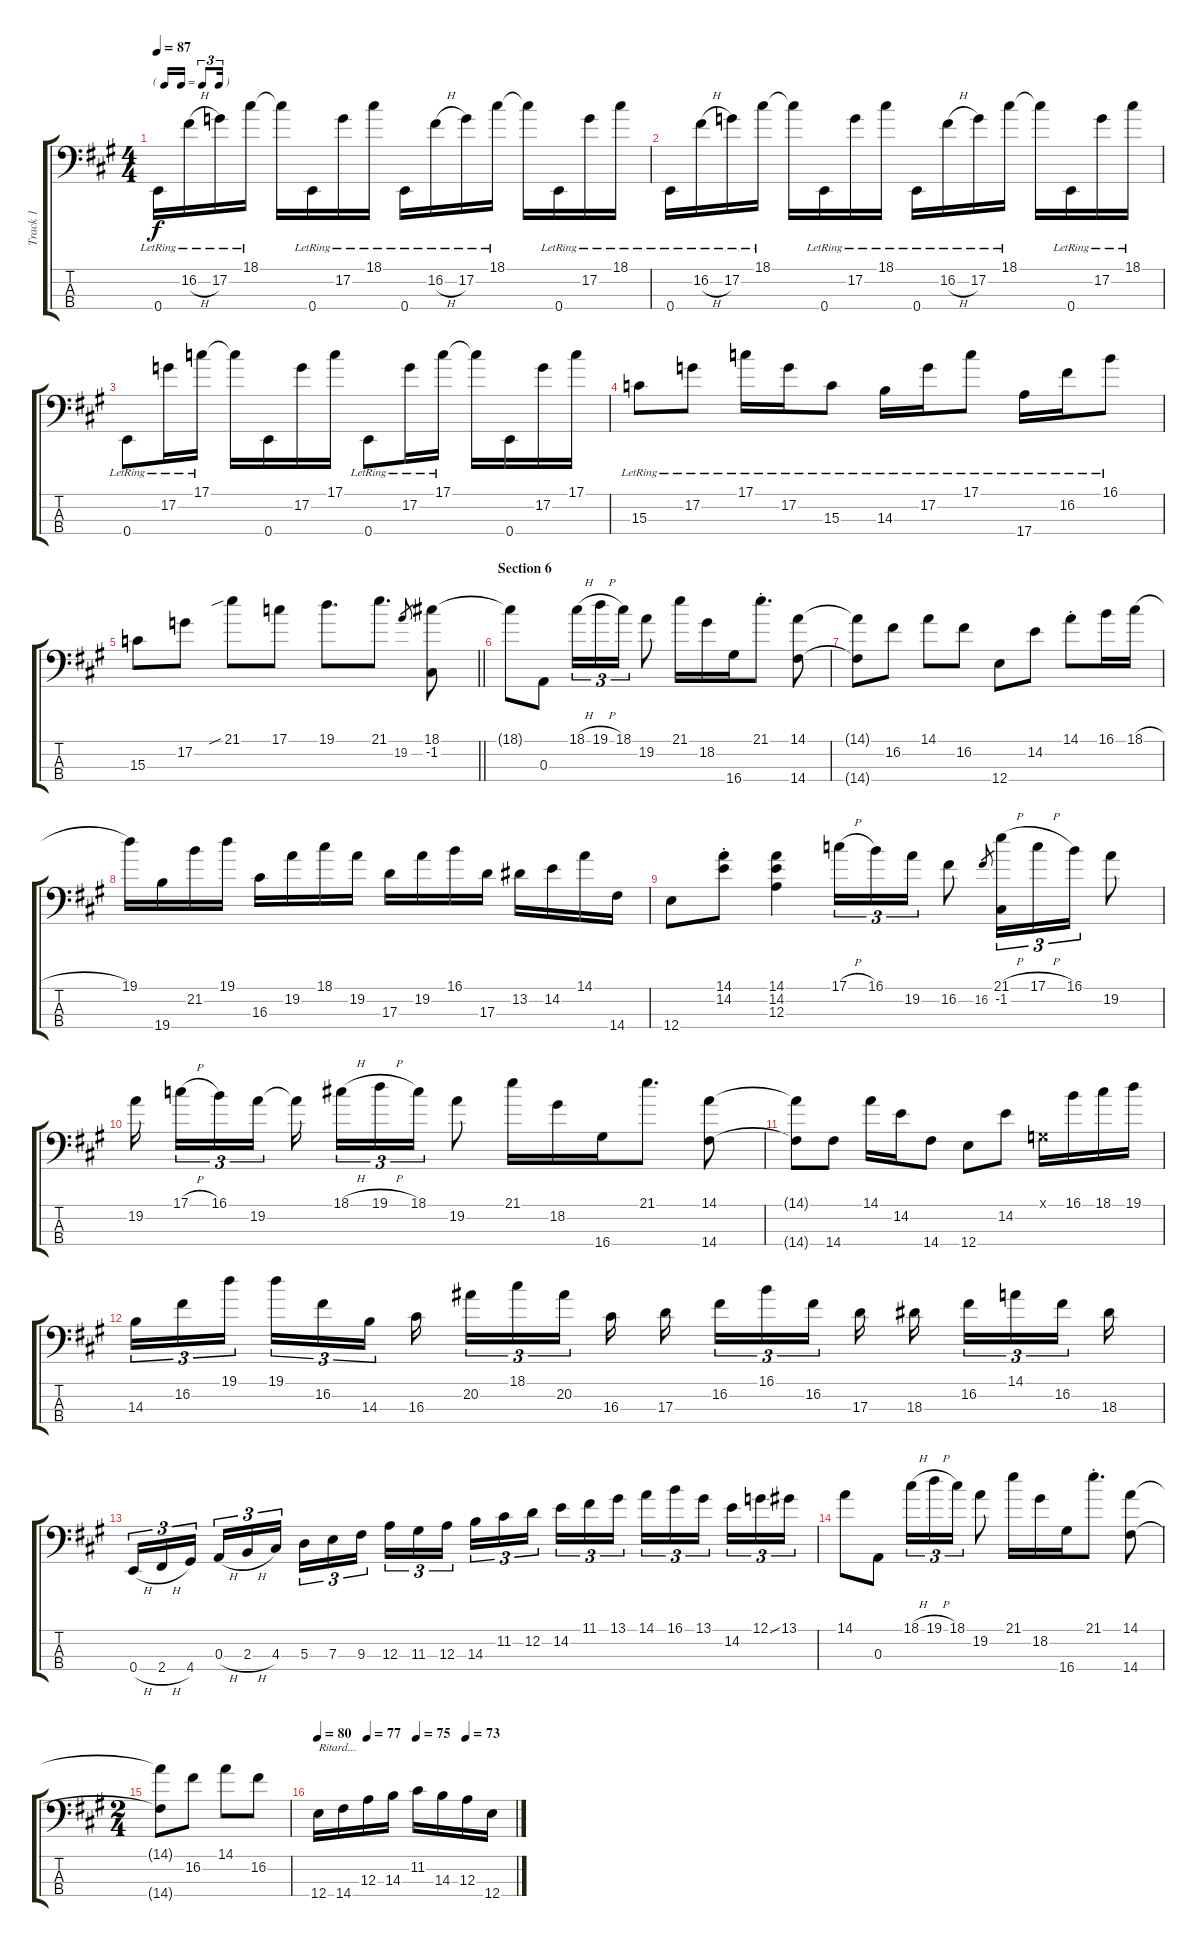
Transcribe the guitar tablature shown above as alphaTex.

\track ("Track 1" "Track 1") {instrument electricbassfinger}
\staff {score tabs}
\tuning (G2 D2 A1 E1) {hide}
\ts (4 4)
\tf triplet16th
\tempo 87
\clef f4
\ks a
0.4{lr}.16{dy f} 16.2{h lr}.16 17.2{lr}.16 18.1{lr}.16 18.1{t}.16 0.4{lr}.16 17.2{lr}.16 18.1{lr}.16 0.4{lr}.16 16.2{h lr}.16 17.2{lr}.16 18.1{lr}.16 18.1{t}.16 0.4{lr}.16 17.2{lr}.16 18.1{lr}.16 |
0.4{lr}.16 16.2{h lr}.16 17.2{lr}.16 18.1{lr}.16 18.1{t}.16 0.4{lr}.16 17.2{lr}.16 18.1{lr}.16 0.4{lr}.16 16.2{h lr}.16 17.2{lr}.16 18.1{lr}.16 18.1{t}.16 0.4{lr}.16 17.2{lr}.16 18.1{lr}.16 |
0.4{lr}.8 17.2{lr}.16 17.1{lr}.16 17.1{t}.16 0.4.16 17.2.16 17.1.16 0.4{lr}.8 17.2{lr}.16 17.1{lr}.16 17.1{t}.16 0.4.16 17.2.16 17.1.16 |
15.3{lr}.8 17.2{lr}.8 17.1{lr}.16 17.2{lr}.16 15.3{lr}.8 14.3{lr}.16 17.2{lr}.16 17.1{lr}.8 17.4{lr}.16 16.2{lr}.16 16.1{lr}.8 |
\barLineRight lightlight
15.3.8 17.2.8 21.1{sib}.8 17.1.8 19.1.8{d} 21.1.8{d} 19.2.8{gr} (18.1 -1.2).8 |
\section ("" "Section 6")
18.1{t}.8 0.3.8 18.1{h}.16{tu (3 2)} 19.1{h}.16{tu (3 2)} 18.1.16{tu (3 2)} 19.2.8 21.1.16 18.2.16 16.4.16 21.1{st}.8{d} (14.1 14.4).8 |
(14.1{t} 14.4{t}).8 16.2.8 14.1.8 16.2.8 12.4.8 14.2.8 14.1{st}.8 16.1.16 18.1{h}.16 |
19.1.16 19.4.16 21.2.16 19.1.16 16.3.16 19.2.16 18.1.16 19.2.16 17.3.16 19.2.16 16.1.16 17.3.16 13.2.16 14.2.16 14.1.16 14.4.16 |
12.4.8 (14.1{st} 14.2{st}).8 (14.1 14.2 12.3).4 17.1{h}.16{tu (3 2)} 16.1.16{tu (3 2)} 19.2.16{tu (3 2)} 16.2.8 16.2.8{gr} (21.1{h} -1.2).16{tu (3 2)} 17.1{h}.16{tu (3 2)} 16.1.16{tu (3 2)} 19.2.8 |
19.2.16{beam splitsecondary} 17.1{h}.16{tu (3 2)} 16.1.16{tu (3 2)} 19.2.16{tu (3 2) beam splitsecondary} 19.2{t}.16 18.1{h}.16{tu (3 2)} 19.1{h}.16{tu (3 2)} 18.1.16{tu (3 2)} 19.2.8 21.1.16 18.2.16 16.4.16 21.1.8{d} (14.1 14.4).8 |
(14.1{t} 14.4{t}).8 14.4.8 14.1.16 14.2.16 14.4.8 12.4.8 14.2.8 0.1{x}.16 16.1.16 18.1.16 19.1.16 |
14.3.16{tu (3 2)} 16.2.16{tu (3 2)} 19.1.16{tu (3 2) beam splitsecondary} 19.1.16{tu (3 2)} 16.2.16{tu (3 2)} 14.3.16{tu (3 2)} 16.3.16{beam splitsecondary} 20.2.16{tu (3 2)} 18.1.16{tu (3 2)} 20.2.16{tu (3 2) beam splitsecondary} 16.3.16 17.3.16{beam splitsecondary} 16.2.16{tu (3 2)} 16.1.16{tu (3 2)} 16.2.16{tu (3 2) beam splitsecondary} 17.3.16 18.3.16{beam splitsecondary} 16.2.16{tu (3 2)} 14.1.16{tu (3 2)} 16.2.16{tu (3 2) beam splitsecondary} 18.3.16 |
0.4{h}.16{tu (3 2)} 2.4{h}.16{tu (3 2)} 4.4.16{tu (3 2) beam splitsecondary} 0.3{h}.16{tu (3 2)} 2.3{h}.16{tu (3 2)} 4.3.16{tu (3 2)} 5.3.16{tu (3 2)} 7.3.16{tu (3 2)} 9.3.16{tu (3 2) beam splitsecondary} 12.3.16{tu (3 2)} 11.3.16{tu (3 2)} 12.3.16{tu (3 2)} 14.3.16{tu (3 2)} 11.2.16{tu (3 2)} 12.2.16{tu (3 2) beam splitsecondary} 14.2.16{tu (3 2)} 11.1.16{tu (3 2)} 13.1.16{tu (3 2)} 14.1.16{tu (3 2)} 16.1.16{tu (3 2)} 13.1.16{tu (3 2) beam splitsecondary} 14.2.16{tu (3 2)} 12.1{ss}.16{tu (3 2)} 13.1.16{tu (3 2)} |
14.1.8 0.3.8 18.1{h}.16{tu (3 2)} 19.1{h}.16{tu (3 2)} 18.1.16{tu (3 2)} 19.2.8 21.1.16 18.2.16 16.4.16 21.1{st}.8{d} (14.1 14.4).8 |
\ts (2 4)
(14.1{t} 14.4{t}).8 16.2.8 14.1.8 16.2.8 |
\tempo 80
\tempo (77 0.25)
\tempo (75 0.5)
\tempo (73 0.75)
12.4.16{txt "Ritard..."} 14.4.16 12.3.16 14.3.16 11.2.16 14.3.16 12.3.16 12.4.16
